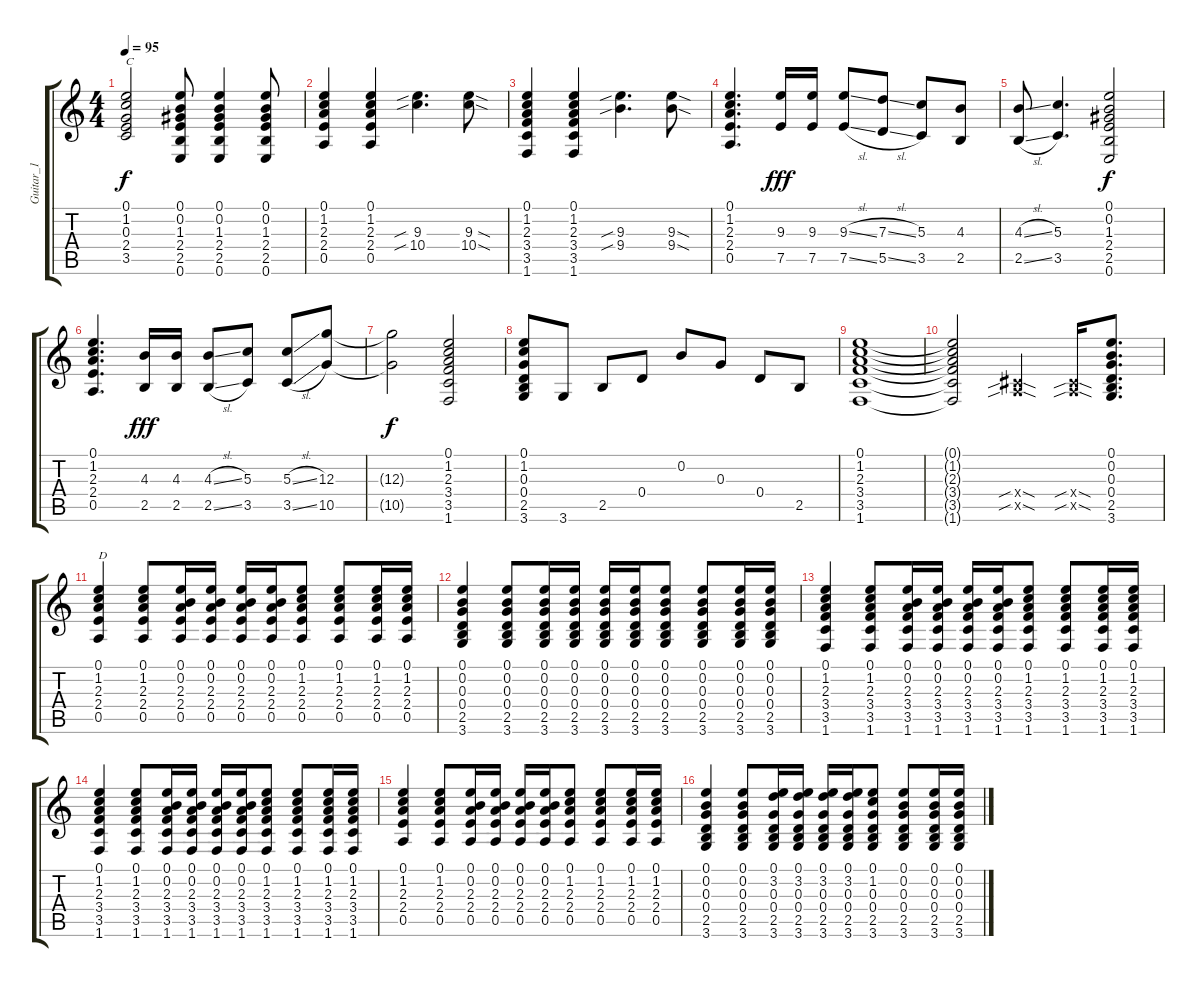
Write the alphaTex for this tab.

\track ("Guitar_1" "Guitar_1") {instrument overdrivenguitar}
\staff {score tabs}
\tuning (E4 B3 G3 D3 A2 E2) {hide}
\ts (4 4)
\tempo 95
\clef g2
\ks c
(0.1 1.2 0.3 2.4 3.5).2{txt "C" dy f} (0.1 0.2 1.3 2.4 2.5 0.6).8 (0.1 0.2 1.3 2.4 2.5 0.6).4 (0.1 0.2 1.3 2.4 2.5 0.6).8 |
(0.1 1.2 2.3 2.4 0.5).4 (0.1 1.2 2.3 2.4 0.5).4 (9.3{sib} 10.4{sib}).4{d} (9.3{sod} 10.4{sod}).8 |
(0.1 1.2 2.3 3.4 3.5 1.6).4 (0.1 1.2 2.3 3.4 3.5 1.6).4 (9.3{sib} 9.4{sib}).4{d} (9.3{sod} 9.4{sod}).8 |
(0.1 1.2 2.3 2.4 0.5).4{d} (9.3 7.5).16{dy fff} (9.3 7.5).16 (9.3{sl} 7.5{sl}).8 (7.3{sl} 5.5{sl}).8 (5.3 3.5).8 (4.3 2.5).8 |
(4.3{sl} 2.5{sl}).8 (5.3 3.5).4{d} (0.1 0.2 1.3 2.4 2.5 0.6).2{dy f} |
(0.1 1.2 2.3 2.4 0.5).4{d} (4.3 2.5).16{dy fff} (4.3 2.5).16 (4.3{sl} 2.5{sl}).8 (5.3 3.5).8 (5.3{sl} 3.5{sl}).8 (12.3 10.5).8 |
(12.3{t} 10.5{t}).2{dy f} (0.1 1.2 2.3 3.4 3.5 1.6).2 |
(0.1 1.2 0.3 0.4 2.5 3.6).8 3.6.8 2.5.8 0.4.8 0.2.8 0.3.8 0.4.8 2.5.8 |
(0.1 1.2 2.3 3.4 3.5 1.6).1 |
(0.1{t} 1.2{t} 2.3{t} 3.4{t} 3.5{t} 1.6{t}).2 (-1.4{sib sod x} 0.5{sib sod x}).4 (-1.4{sib sod x} 0.5{sib sod x}).16 (0.1 0.2 0.3 0.4 2.5 3.6).8{d} |
(0.1 1.2 2.3 2.4 0.5).4{txt "D" volume 10} (0.1 1.2 2.3 2.4 0.5).8 (0.1 0.2 2.3 2.4 0.5).16 (0.1 0.2 2.3 2.4 0.5).16 (0.1 0.2 2.3 2.4 0.5).16 (0.1 0.2 2.3 2.4 0.5).16 (0.1 1.2 2.3 2.4 0.5).8 (0.1 1.2 2.3 2.4 0.5).8 (0.1 1.2 2.3 2.4 0.5).16 (0.1 1.2 2.3 2.4 0.5).16 |
(0.1 0.2 0.3 0.4 2.5 3.6).4 (0.1 0.2 0.3 0.4 2.5 3.6).8 (0.1 0.2 0.3 0.4 2.5 3.6).16 (0.1 0.2 0.3 0.4 2.5 3.6).16 (0.1 0.2 0.3 0.4 2.5 3.6).16 (0.1 0.2 0.3 0.4 2.5 3.6).16 (0.1 0.2 0.3 0.4 2.5 3.6).8 (0.1 0.2 0.3 0.4 2.5 3.6).8 (0.1 0.2 0.3 0.4 2.5 3.6).16 (0.1 0.2 0.3 0.4 2.5 3.6).16 |
(0.1 1.2 2.3 3.4 3.5 1.6).4 (0.1 1.2 2.3 3.4 3.5 1.6).8 (0.1 0.2 2.3 3.4 3.5 1.6).16 (0.1 0.2 2.3 3.4 3.5 1.6).16 (0.1 0.2 2.3 3.4 3.5 1.6).16 (0.1 0.2 2.3 3.4 3.5 1.6).16 (0.1 1.2 2.3 3.4 3.5 1.6).8 (0.1 1.2 2.3 3.4 3.5 1.6).8 (0.1 1.2 2.3 3.4 3.5 1.6).16 (0.1 1.2 2.3 3.4 3.5 1.6).16 |
(0.1 1.2 2.3 3.4 3.5 1.6).4 (0.1 1.2 2.3 3.4 3.5 1.6).8 (0.1 0.2 2.3 3.4 3.5 1.6).16 (0.1 0.2 2.3 3.4 3.5 1.6).16 (0.1 0.2 2.3 3.4 3.5 1.6).16 (0.1 0.2 2.3 3.4 3.5 1.6).16 (0.1 1.2 2.3 3.4 3.5 1.6).8 (0.1 1.2 2.3 3.4 3.5 1.6).8 (0.1 1.2 2.3 3.4 3.5 1.6).16 (0.1 1.2 2.3 3.4 3.5 1.6).16 |
(0.1 1.2 2.3 2.4 0.5).4 (0.1 1.2 2.3 2.4 0.5).8 (0.1 0.2 2.3 2.4 0.5).16 (0.1 0.2 2.3 2.4 0.5).16 (0.1 0.2 2.3 2.4 0.5).16 (0.1 0.2 2.3 2.4 0.5).16 (0.1 1.2 2.3 2.4 0.5).8 (0.1 1.2 2.3 2.4 0.5).8 (0.1 1.2 2.3 2.4 0.5).16 (0.1 1.2 2.3 2.4 0.5).16 |
(0.1 0.2 0.3 0.4 2.5 3.6).4 (0.1 0.2 0.3 0.4 2.5 3.6).8 (0.1 3.2 0.3 0.4 2.5 3.6).16 (0.1 3.2 0.3 0.4 2.5 3.6).16 (0.1 3.2 0.3 0.4 2.5 3.6).16 (0.1 3.2 0.3 0.4 2.5 3.6).16 (0.1 1.2 0.3 0.4 2.5 3.6).8 (0.1 0.2 0.3 0.4 2.5 3.6).8 (0.1 0.2 0.3 0.4 2.5 3.6).16 (0.1 0.2 0.3 0.4 2.5 3.6).16
